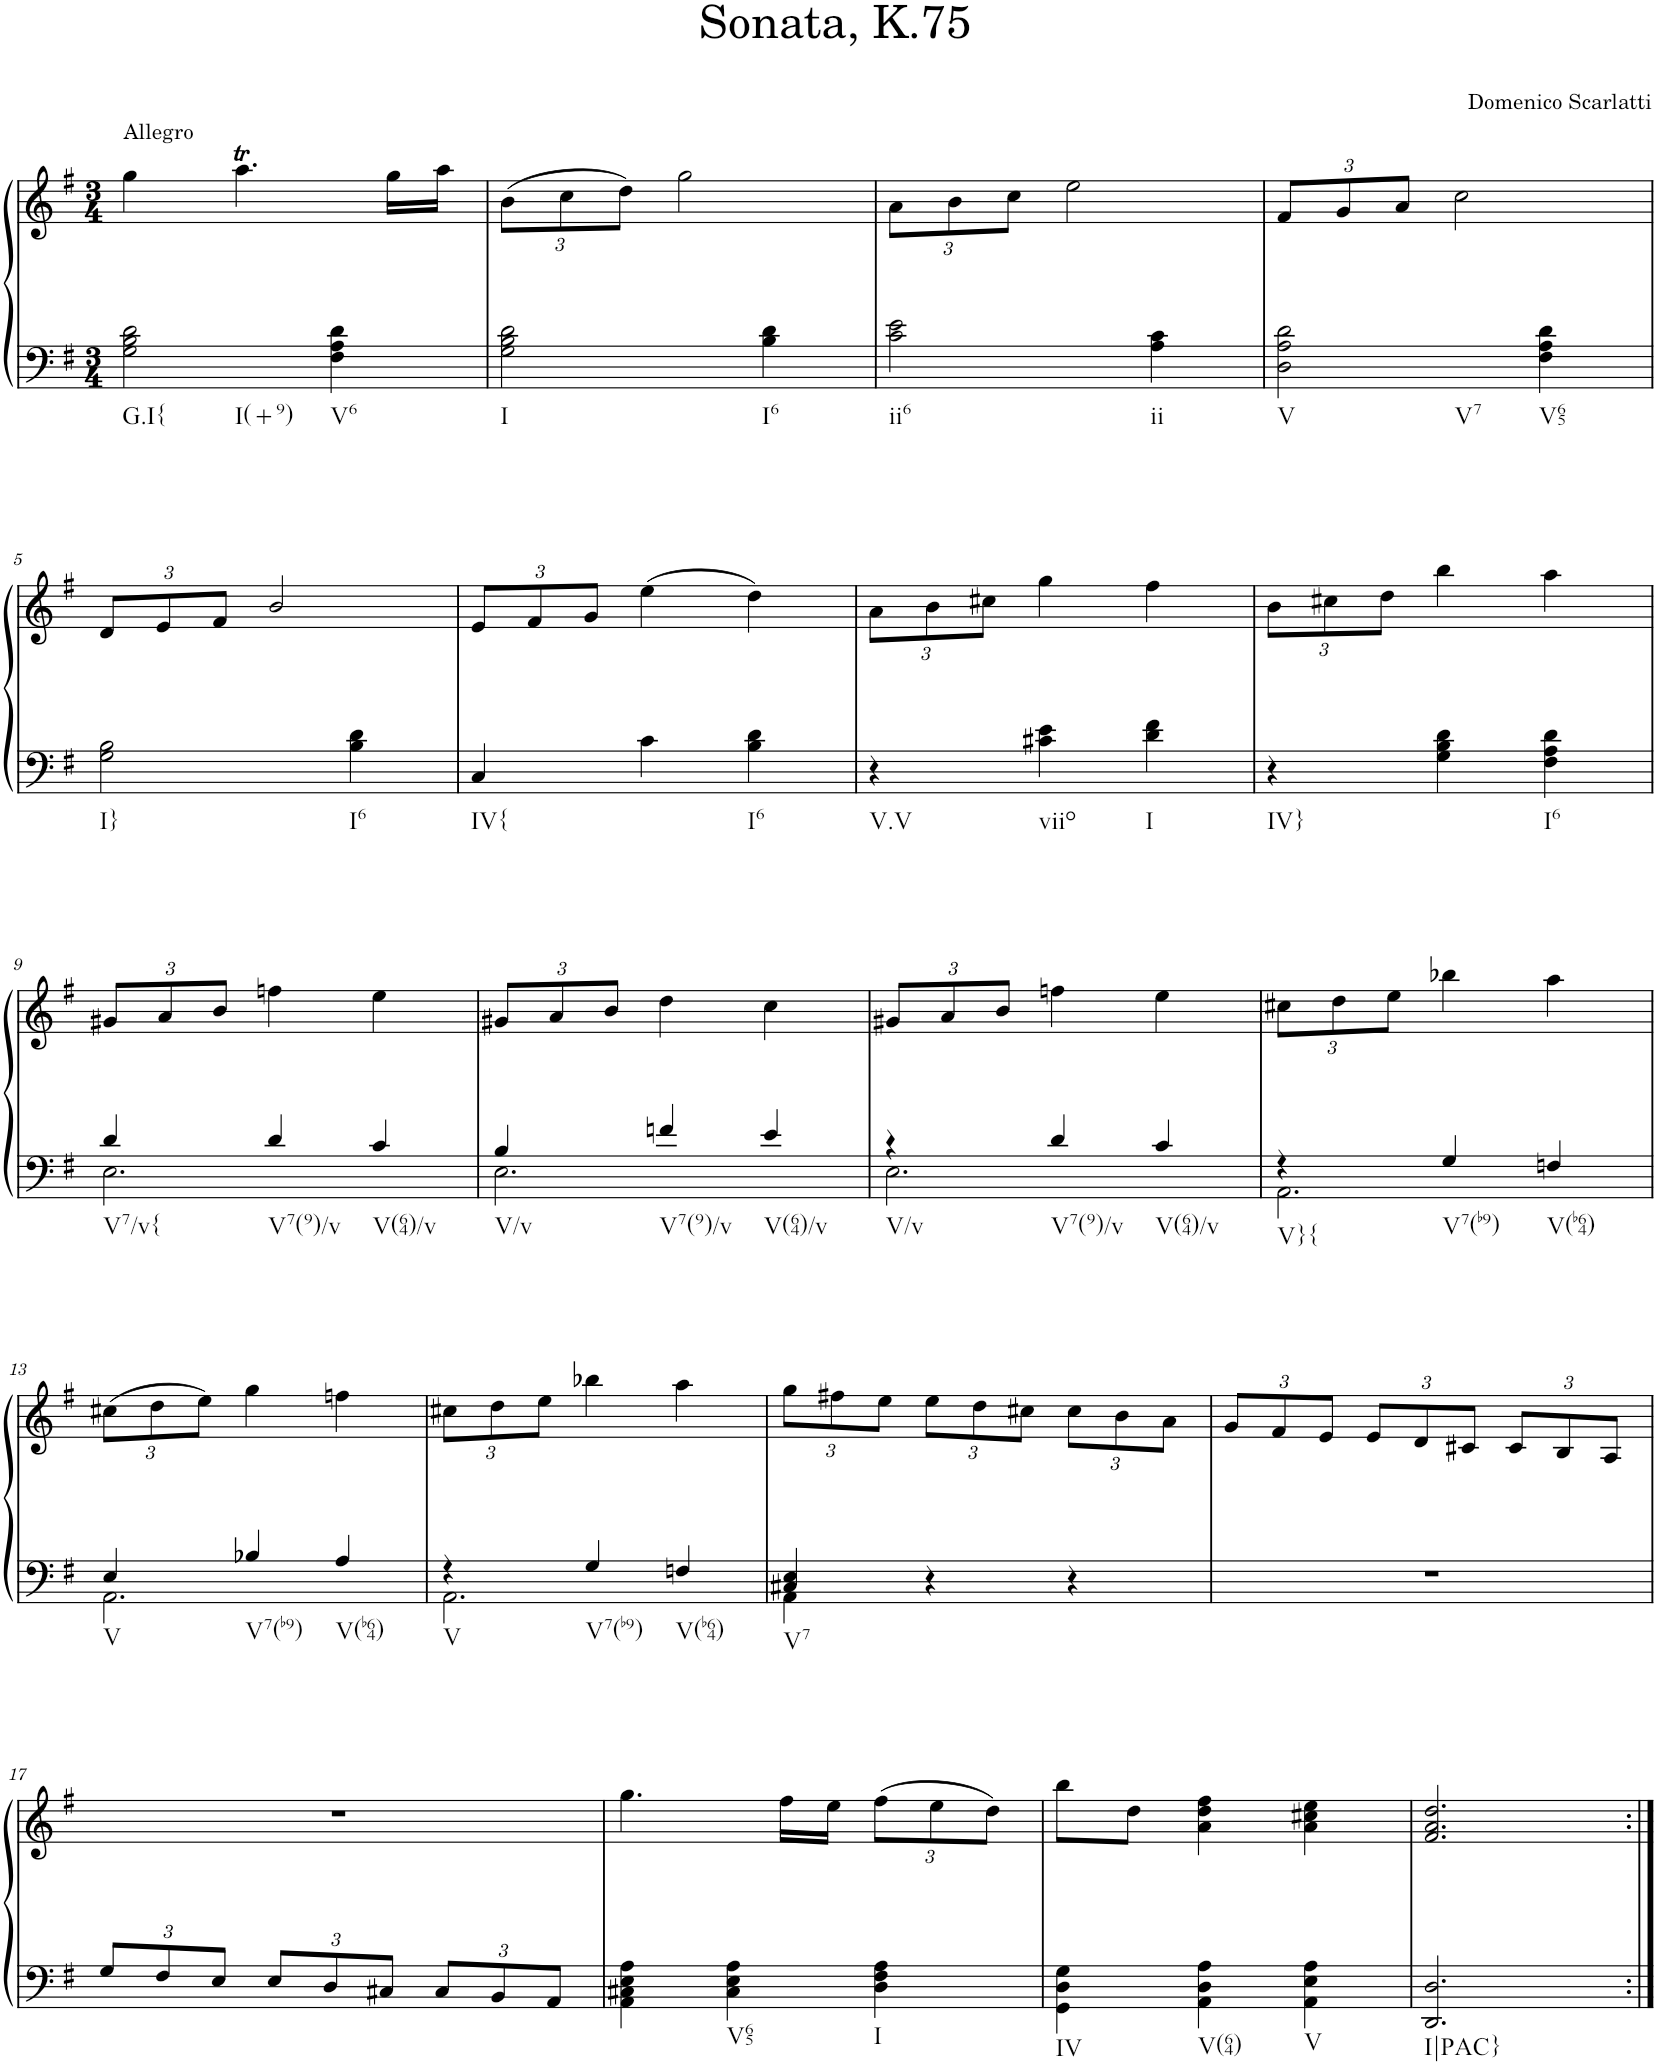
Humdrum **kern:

**kern	**kern
*part1	*part1
*staff2	*staff1
*I"Piano	*
*I'Pno.	*
*clefF4	*clefG2
*k[f#]	*k[f#]
*M3/4	*M3/4
=1	=1
!	!LO:TX:a:t=Allegro
!LO:TX:b:t=G.I{	!
!LO:TX:b:t=I(+9)	!
2G\ 2B\ 2d\	4gg\
.	4.aaT\
!LO:TX:b:t=V6	!
4F#\ 4A\ 4d\	.
.	16gg\LL
.	16aa\JJ
=2	=2
*	*Xbrackettup
!LO:TX:b:t=I	!
2G\ 2B\ 2d\	(12b\L
.	12cc\
.	12dd\J)
.	2gg\
!LO:TX:b:t=I6	!
4B\ 4d\	.
=3	=3
!LO:TX:b:t=ii6	!
2c\ 2e\	12a\L
.	12b\
.	12cc\J
.	2ee\
!LO:TX:b:t=ii	!
4A\ 4c\	.
=4	=4
!LO:TX:b:t=V	!
!LO:TX:b:t=V7	!
2D\ 2A\ 2d\	12f#/L
.	12g/
.	12a/J
.	2cc\
!LO:TX:b:t=V65	!
4F#\ 4A\ 4d\	.
!!LO:LB:g=z
=5	=5
!LO:TX:b:t=I}	!
2G\ 2B\	12d/L
.	12e/
.	12f#/J
.	2b/
!LO:TX:b:t=I6	!
4B\ 4d\	.
=6	=6
!LO:TX:b:t=IV{	!
4C/	12e/L
.	12f#/
.	12g/J
4c\	(4ee\
!LO:TX:b:t=I6	!
4B\ 4d\	4dd\)
=7	=7
!LO:TX:b:t=V.V	!
4r	12a\L
.	12b\
.	12cc#X\J
!LO:TX:b:t=viio	!
4c#X\ 4e\	4gg\
!LO:TX:b:t=I	!
4d\ 4f#\	4ff#\
=8	=8
!LO:TX:b:t=IV}	!
4r	12b\L
.	12cc#X\
.	12dd\J
4G\ 4B\ 4d\	4bb\
!LO:TX:b:t=I6	!
4F#\ 4A\ 4d\	4aa\
!!LO:LB:g=z
=9	=9
*^	*
!LO:TX:b:t=V7/v{	!	!
4d/	2.E\	12g#X/L
.	.	12a/
.	.	12b/J
!LO:TX:b:t=V7(9)/v	!	!
4d/	.	4ffn\
!LO:TX:b:t=V(64)/v	!	!
4c/	.	4ee\
=10	=10	=10
!LO:TX:b:t=V/v	!	!
4B/	2.E\	12g#X/L
.	.	12a/
.	.	12b/J
!LO:TX:b:t=V7(9)/v	!	!
4fn/	.	4dd\
!LO:TX:b:t=V(64)/v	!	!
4e/	.	4cc\
=11	=11	=11
!LO:TX:b:t=V/v	!	!
4r	2.E\	12g#X/L
.	.	12a/
.	.	12b/J
!LO:TX:b:t=V7(9)/v	!	!
4d/	.	4ffn\
!LO:TX:b:t=V(64)/v	!	!
4c/	.	4ee\
=12	=12	=12
!LO:TX:b:t=V}{	!	!
4r	2.AA\	12cc#X\L
.	.	12dd\
.	.	12ee\J
!LO:TX:b:t=V7(b9)	!	!
4G/	.	4bb-X\
!LO:TX:b:t=V(b64)	!	!
4Fn/	.	4aa\
!!LO:LB:g=z
=13	=13	=13
!LO:TX:b:t=V	!	!
4E/	2.AA\	(12cc#X\L
.	.	12dd\
.	.	12ee\J)
!LO:TX:b:t=V7(b9)	!	!
4B-X/	.	4gg\
!LO:TX:b:t=V(b64)	!	!
4A/	.	4ffn\
=14	=14	=14
!LO:TX:b:t=V	!	!
4r	2.AA\	12cc#X\L
.	.	12dd\
.	.	12ee\J
!LO:TX:b:t=V7(b9)	!	!
4G/	.	4bb-X\
!LO:TX:b:t=V(b64)	!	!
4Fn/	.	4aa\
=15	=15	=15
!LO:TX:b:t=V7	!	!
4C#X/ 4E/	4AA\	12gg\L
.	.	12ff#X\
.	.	12ee\J
4r	2ryy	12ee\L
.	.	12dd\
.	.	12cc#X\J
4r	.	12cc#\L
.	.	12b\
.	.	12a\J
*v	*v	*
=16	=16
2.r	12g/L
.	12f#/
.	12e/J
.	12e/L
.	12d/
.	12c#X/J
.	12c#/L
.	12B/
.	12A/J
!!LO:LB:g=z
=17	=17
*Xbrackettup	*
12G/L	2.r
12F#/	.
12E/J	.
12E/L	.
12D/	.
12C#X/J	.
12C#/L	.
12BB/	.
12AA/J	.
=18	=18
4AA\ 4C#X\ 4E\ 4A\	4.gg\
!LO:TX:b:t=V65	!
4C#\ 4E\ 4A\	.
.	16ff#\LL
.	16ee\JJ
!LO:TX:b:t=I	!
4D\ 4F#\ 4A\	(12ff#\L
.	12ee\
.	12dd\J)
=19	=19
!LO:TX:b:t=IV	!
4GG\ 4D\ 4G\	8bb\L
.	8dd\J
!LO:TX:b:t=V(64)	!
4AA\ 4D\ 4A\	4a\ 4dd\ 4ff#\
!LO:TX:b:t=V	!
4AA\ 4E\ 4A\	4a\ 4cc#X\ 4ee\
=20	=20
!LO:TX:b:t=I|PAC}	!
2.DD/ 2.D/	2.f#/ 2.a/ 2.dd/
=:|!	=:|!
*-	*-
